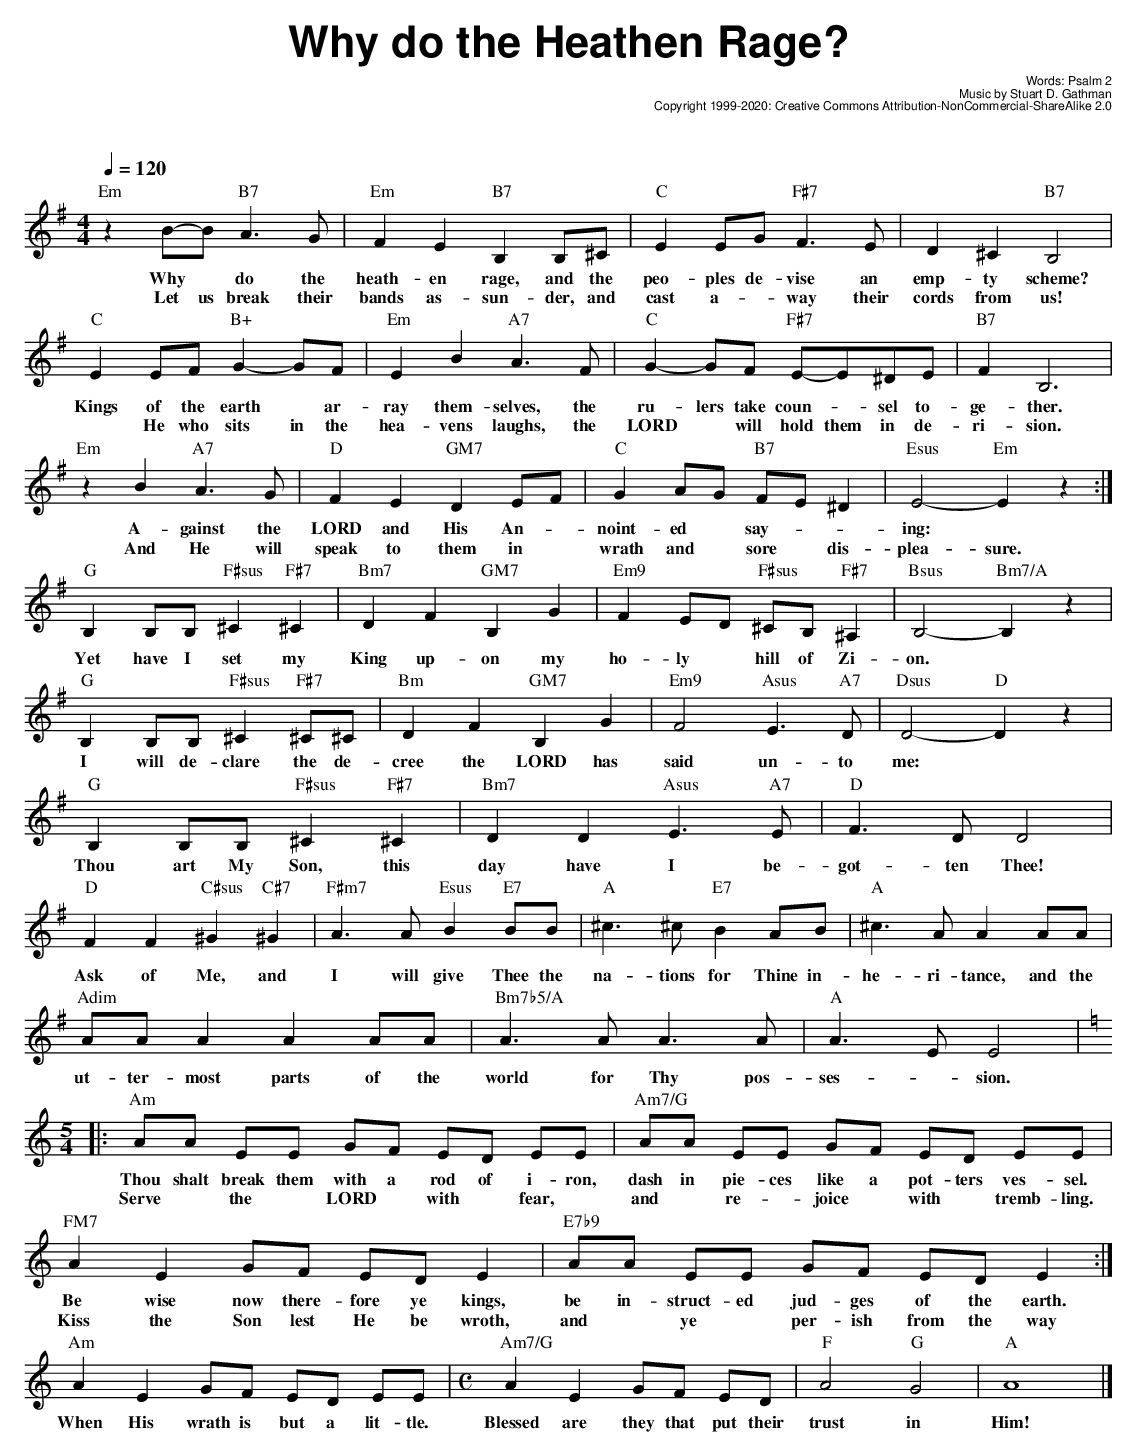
X:1
T: Why do the Heathen Rage?
C: Words: Psalm 2
C: Music by Stuart D. Gathman
C: Copyright 1999-2020: Creative Commons Attribution-NonCommercial-ShareAlike 2.0
M: 4/4
L: 1/4
Q: 1/4=120
K: Em
"Em" zB/-B/"B7" A>G|"Em" F E "B7" B, B,/^C/|"C" E E/G/ "F#7" F>E |D ^C "B7"B,2|
w: Why* do the|heath-en rage, and the|peo-ples de-vise an|emp-ty scheme?|
w: Let us break their|bands as-sun-der, and|cast a-*way their|cords from us! |
"C" E E/F/ "B+"G-G/F/ |"Em"E B "A7" A>F |"C"G-G/F/ "F#7"E/-E/^D/E/|"B7"F B,3 |
w:Kings of the earth* ar-|ray them-selves, the|ru-lers take coun-*sel to-|ge-ther.|
w:* He who sits in the|hea-vens laughs, the|LORD* will hold them in de-|ri-sion.|
"Em"zB "A7"A>G|"D"FE "GM7" D E/F/ |"C" G A/G/ "B7"F/E/^D | "Esus"E2-"Em"Ez :|
w: A-gainst the|LORD and His An-*|noint-ed* say-**| ing:* |
w: And He will|speak to them in*|wrath and* sore* dis-|plea-sure. |
"G"B, B,/B,/ "F#sus"^C"F#7"^C|"Bm7"DF "GM7"B,G|"Em9"F E/D/ "F#sus"^C/B,/"F#7"^A,| "Bsus" B,2-"Bm7/A"B,z |
w:Yet have I set my|King up-on my | ho-ly* hill of Zi-|on.* |
"G"B, B,/B,/ "F#sus"^C"F#7"^C/^C/|"Bm"DF "GM7"B,G |"Em9"F2 "Asus"E>"A7"D|"Dsus"D2-"D"Dz|
w:I will de-clare the de-|cree the LORD has|said un-to|me: |
"G"B, B,/B,/ "F#sus"^C"F#7"^C|"Bm7"DD "Asus"E>"A7"E|"D"F>D D2|
w:Thou art My Son, this|day have I be-|got-ten Thee!|
"D"FF"C#sus"^G"C#7"^G|"F#m7"A>A"Esus"B"E7"B/B/|"A"^c>^c "E7"BA/B/|"A"^c>AAA/A/|
w:Ask of Me, and|I will give Thee the|na-tions for Thine in-|he-ri-tance, and the|
"Adim" A/A/AAA/A/ |"Bm7b5/A" A>A A>A | "A"A>E E2 |
w:ut-ter-most parts of the|world for Thy pos-|ses-*sion. |
K:Am
M:5/4
|: "Am"A/A/ E/E/ G/F/ E/D/ E/E/|"Am7/G"A/A/ E/E/ G/F/ E/D/ E/E/|
w:Thou shalt break them with a rod of i-ron,|dash in pie-ces like a pot-ters ves-sel. |
w:Serve* the* LORD* with* fear,*|and* re-*joice* with* tremb-ling.|
"FM7"A E G/F/ E/D/ E|"E7b9" A/A/ E/E/ G/F/ E/D/ E :|
w:Be wise now there-fore ye kings,|be in-struct-ed jud-ges of the earth.|
w:Kiss the Son lest He be wroth,|and* ye* per-ish from the way |
"Am"A E G/F/ E/D/ E/E/|[M:C]"Am7/G"A E G/F/ E/D/|"F"A2"G"G2|"A"A4 |]
w:When His wrath is but a lit-tle.| Blessed are they that put their|trust in|Him!|
